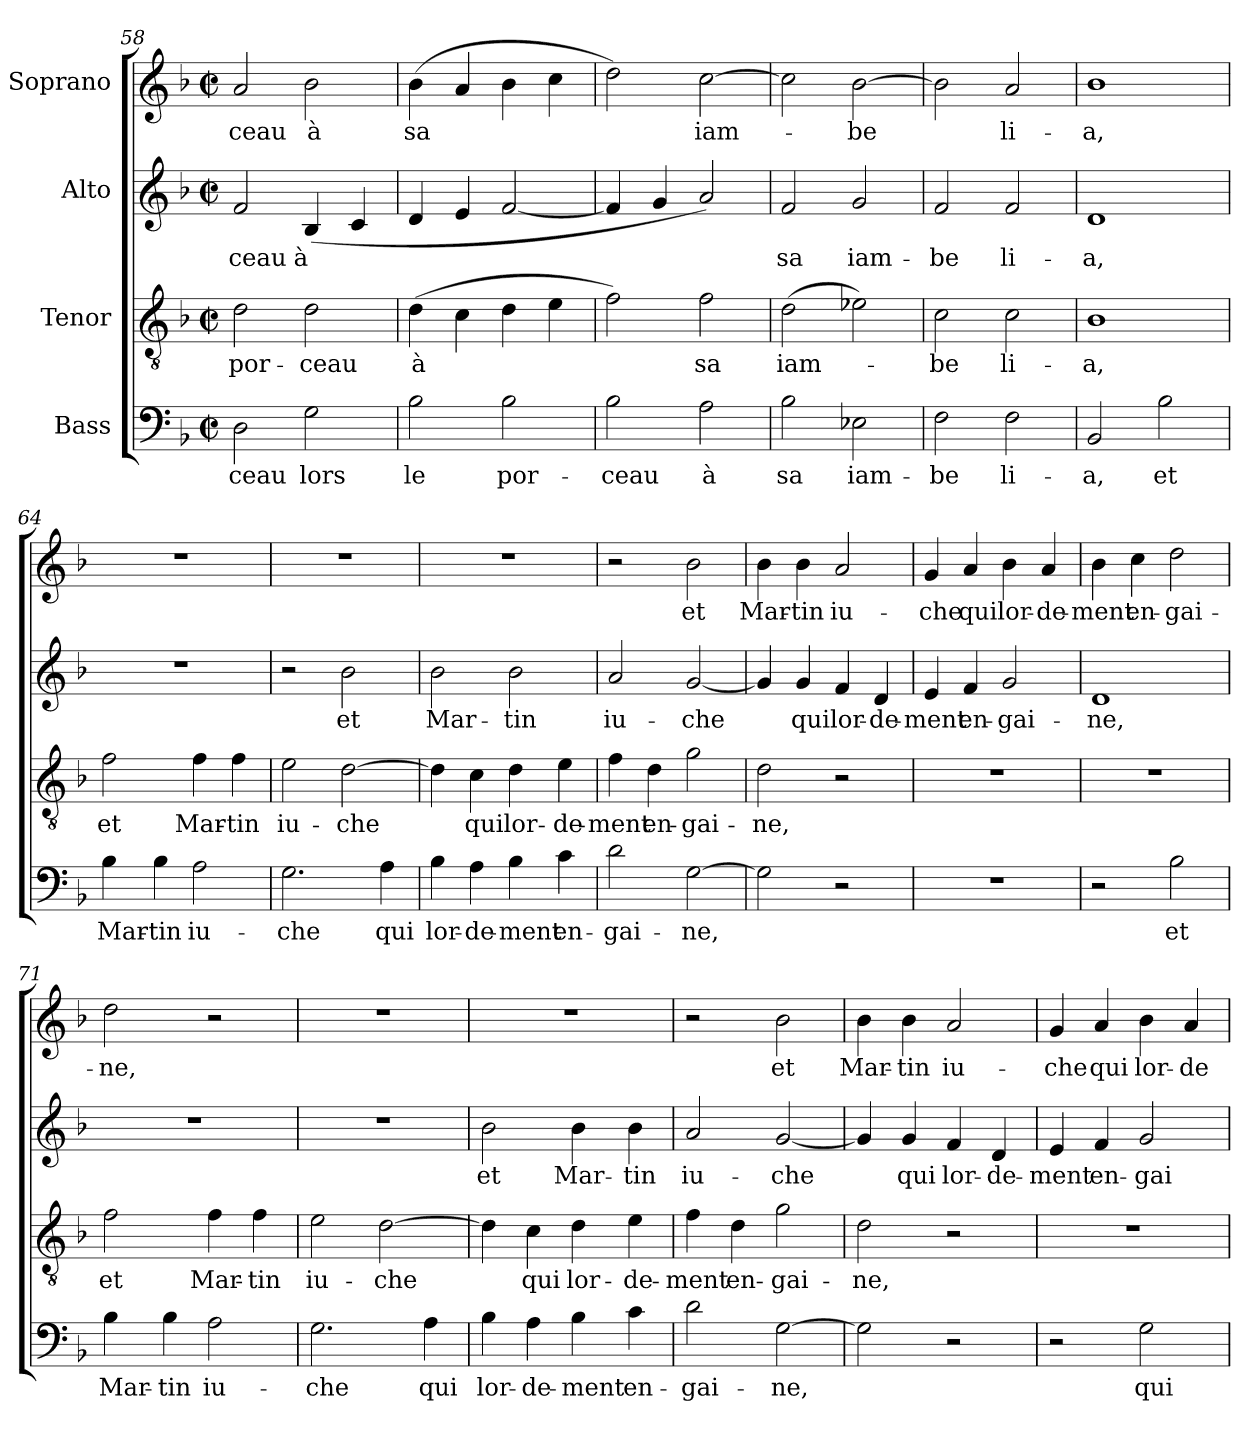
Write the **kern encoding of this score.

**kern	**text	**kern	**text	**kern	**text	**kern	**text
*part4	*part4	*part3	*part3	*part2	*part2	*part1	*part1
*staff4	*staff4	*staff3	*staff3	*staff2	*staff2	*staff1	*staff1
*I"Bass	*	*I"Tenor	*	*I"Alto	*	*I"Soprano	*
*clefF4	*	*clefGv2	*	*clefG2	*	*clefG2	*
*k[b-]	*	*k[b-]	*	*k[b-]	*	*k[b-]	*
*F:	*	*F:	*	*F:	*	*F:	*
*M2/2	*	*M2/2	*	*M2/2	*	*M2/2	*
*met(c|)	*	*met(c|)	*	*met(c|)	*	*met(c|)	*
=58	=58	=58	=58	=58	=58	=58	=58
2D\	-ceau	2d\	por-	2f/	-ceau	2a/	-ceau
2G\	lors	2d\	-ceau	(4B-/	à	2b-\	à
.	.	.	.	4c/	.	.	.
=59	=59	=59	=59	=59	=59	=59	=59
2B-\	le	(4d\	à	4d/	.	(4b-\	sa
.	.	4c\	.	4e/	.	4a/	.
2B-\	por-	4d\	.	[2f/	.	4b-\	.
.	.	4e\	.	.	.	4cc\	.
=60	=60	=60	=60	=60	=60	=60	=60
2B-\	-ceau	2f\)	.	4f/]	.	2dd\)	.
.	.	.	.	4g/	.	.	.
2A\	à	2f\	sa	2a/)	.	[2cc\	iam-
=61	=61	=61	=61	=61	=61	=61	=61
2B-\	sa	(2d\	iam-	2f/	sa	2cc\]	.
2E-X\	iam-	2e-X\)	.	2g/	iam-	[2b-\	-be
=62	=62	=62	=62	=62	=62	=62	=62
2F\	-be	2c\	-be	2f/	-be	2b-\]	.
2F\	li-	2c\	li-	2f/	li-	2a/	li-
=63	=63	=63	=63	=63	=63	=63	=63
2BB-/	-a,	1B-	-a,	1d	-a,	1b-	-a,
2B-\	et	.	.	.	.	.	.
!!LO:LB:g=z
=64	=64	=64	=64	=64	=64	=64	=64
4B-\	Mar-	2f\	et	1r	.	1r	.
4B-\	-tin	.	.	.	.	.	.
2A\	iu-	4f\	Mar-	.	.	.	.
.	.	4f\	-tin	.	.	.	.
=65	=65	=65	=65	=65	=65	=65	=65
2.G\	-che	2e\	iu-	2r	.	1r	.
.	.	[2d\	-che	2b-\	et	.	.
4A\	qui	.	.	.	.	.	.
=66	=66	=66	=66	=66	=66	=66	=66
4B-\	lor-	4d\]	.	2b-\	Mar-	1r	.
4A\	-de-	4c\	qui	.	.	.	.
4B-\	-ment	4d\	lor-	2b-\	-tin	.	.
4c\	en-	4e\	-de-	.	.	.	.
=67	=67	=67	=67	=67	=67	=67	=67
2d\	-gai-	4f\	-ment	2a/	iu-	2r	.
.	.	4d\	en-	.	.	.	.
[2G\	-ne,	2g\	-gai-	[2g/	-che	2b-\	et
=68	=68	=68	=68	=68	=68	=68	=68
2G\]	.	2d\	-ne,	4g/]	.	4b-\	Mar-
.	.	.	.	4g/	qui	4b-\	-tin
2r	.	2r	.	4f/	lor-	2a/	iu-
.	.	.	.	4d/	-de-	.	.
=69	=69	=69	=69	=69	=69	=69	=69
1r	.	1r	.	4e/	-ment	4g/	-che
.	.	.	.	4f/	en-	4a/	qui
.	.	.	.	2g/	-gai-	4b-\	lor-
.	.	.	.	.	.	4a/	-de-
=70	=70	=70	=70	=70	=70	=70	=70
2r	.	1r	.	1d	-ne,	4b-\	-ment
.	.	.	.	.	.	4cc\	en-
2B-\	et	.	.	.	.	2dd\	-gai-
!!LO:LB:g=z
=71	=71	=71	=71	=71	=71	=71	=71
4B-\	Mar-	2f\	et	1r	.	2dd\	-ne,
4B-\	-tin	.	.	.	.	.	.
2A\	iu-	4f\	Mar-	.	.	2r	.
.	.	4f\	-tin	.	.	.	.
=72	=72	=72	=72	=72	=72	=72	=72
2.G\	-che	2e\	iu-	1r	.	1r	.
.	.	[2d\	-che	.	.	.	.
4A\	qui	.	.	.	.	.	.
=73	=73	=73	=73	=73	=73	=73	=73
4B-\	lor-	4d\]	.	2b-\	et	1r	.
4A\	-de-	4c\	qui	.	.	.	.
4B-\	-ment	4d\	lor-	4b-\	Mar-	.	.
4c\	en-	4e\	-de-	4b-\	-tin	.	.
=74	=74	=74	=74	=74	=74	=74	=74
2d\	-gai-	4f\	-ment	2a/	iu-	2r	.
.	.	4d\	en-	.	.	.	.
[2G\	-ne,	2g\	-gai-	[2g/	-che	2b-\	et
=75	=75	=75	=75	=75	=75	=75	=75
2G\]	.	2d\	-ne,	4g/]	.	4b-\	Mar-
.	.	.	.	4g/	qui	4b-\	-tin
2r	.	2r	.	4f/	lor-	2a/	iu-
.	.	.	.	4d/	-de-	.	.
=76	=76	=76	=76	=76	=76	=76	=76
2r	.	1r	.	4e/	-ment	4g/	-che
.	.	.	.	4f/	en-	4a/	qui
2G\	qui	.	.	2g/	-gai-	4b-\	lor-
.	.	.	.	.	.	4a/	-de-
=	=	=	=	=	=	=	=
*-	*-	*-	*-	*-	*-	*-	*-
